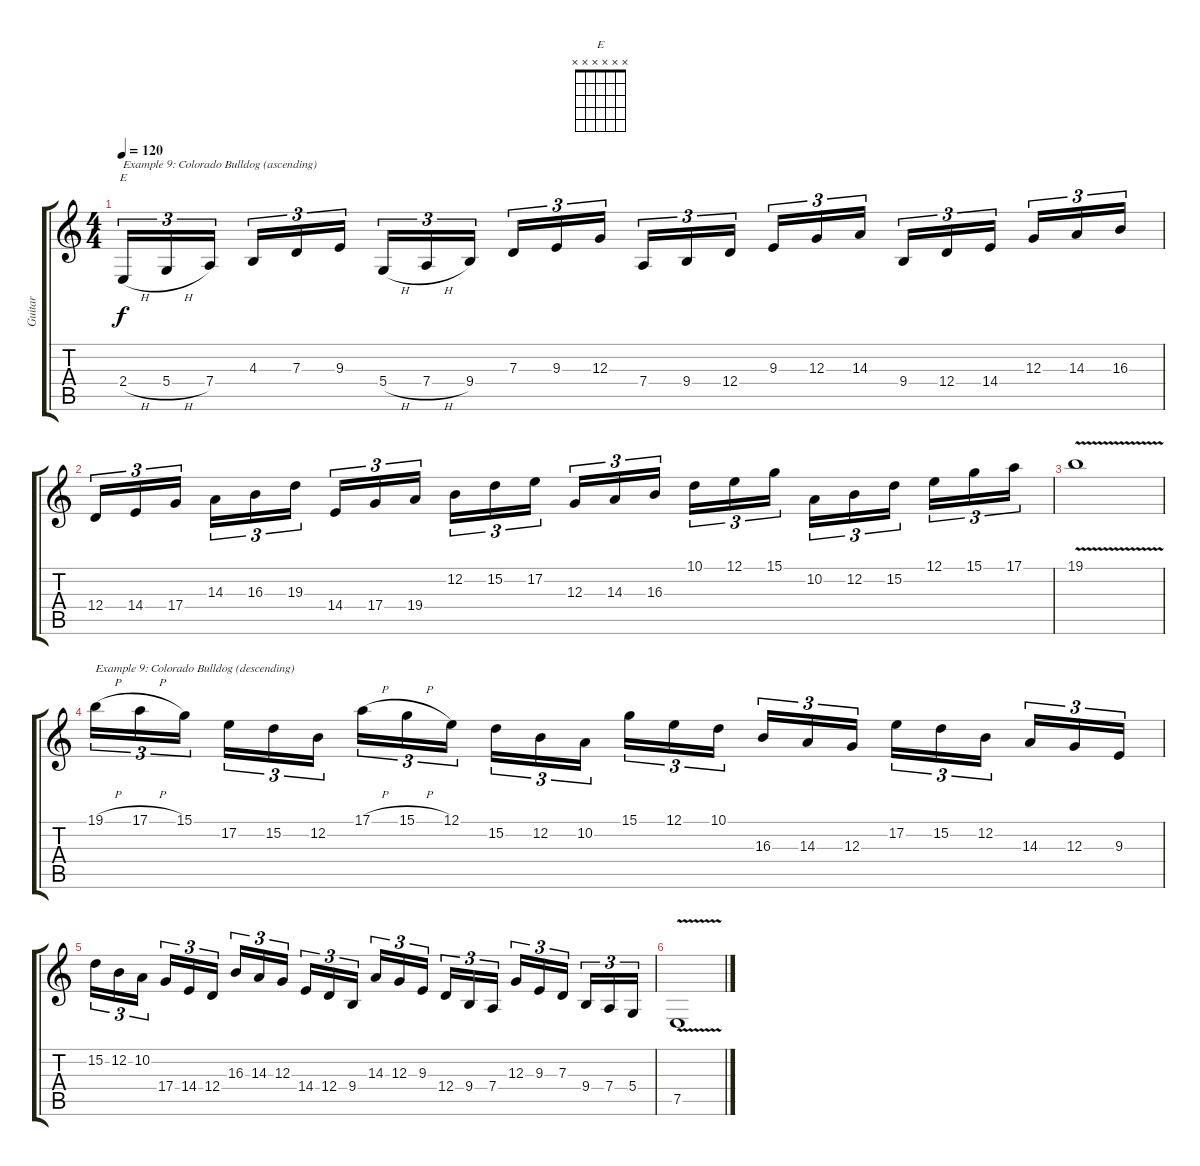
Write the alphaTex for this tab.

\track ("Guitar" "Guitar") {instrument acousticgrandpiano}
\staff {score tabs}
\tuning (E4 B3 G3 D3 A2 E2) {hide}
\chord ("E" x x x x x x)
\ts (4 4)
\tempo 120
\clef g2
\ks c
2.4{h}.16{tu (3 2) ch "E" txt "Example 9: Colorado Bulldog (ascending)" dy f instrument acousticgrandpiano} 5.4{h}.16{tu (3 2)} 7.4.16{tu (3 2)} 4.3.16{tu (3 2)} 7.3.16{tu (3 2)} 9.3.16{tu (3 2)} 5.4{h}.16{tu (3 2)} 7.4{h}.16{tu (3 2)} 9.4.16{tu (3 2)} 7.3.16{tu (3 2)} 9.3.16{tu (3 2)} 12.3.16{tu (3 2)} 7.4.16{tu (3 2)} 9.4.16{tu (3 2)} 12.4.16{tu (3 2)} 9.3.16{tu (3 2)} 12.3.16{tu (3 2)} 14.3.16{tu (3 2)} 9.4.16{tu (3 2)} 12.4.16{tu (3 2)} 14.4.16{tu (3 2)} 12.3.16{tu (3 2)} 14.3.16{tu (3 2)} 16.3.16{tu (3 2)} |
12.4.16{tu (3 2)} 14.4.16{tu (3 2)} 17.4.16{tu (3 2)} 14.3.16{tu (3 2)} 16.3.16{tu (3 2)} 19.3.16{tu (3 2)} 14.4.16{tu (3 2)} 17.4.16{tu (3 2)} 19.4.16{tu (3 2)} 12.2.16{tu (3 2)} 15.2.16{tu (3 2)} 17.2.16{tu (3 2)} 12.3.16{tu (3 2)} 14.3.16{tu (3 2)} 16.3.16{tu (3 2)} 10.1.16{tu (3 2)} 12.1.16{tu (3 2)} 15.1.16{tu (3 2)} 10.2.16{tu (3 2)} 12.2.16{tu (3 2)} 15.2.16{tu (3 2)} 12.1.16{tu (3 2)} 15.1.16{tu (3 2)} 17.1.16{tu (3 2)} |
19.1{v}.1 |
19.1{h}.16{tu (3 2) txt "Example 9: Colorado Bulldog (descending)"} 17.1{h}.16{tu (3 2)} 15.1.16{tu (3 2)} 17.2.16{tu (3 2)} 15.2.16{tu (3 2)} 12.2.16{tu (3 2)} 17.1{h}.16{tu (3 2)} 15.1{h}.16{tu (3 2)} 12.1.16{tu (3 2)} 15.2.16{tu (3 2)} 12.2.16{tu (3 2)} 10.2.16{tu (3 2)} 15.1.16{tu (3 2)} 12.1.16{tu (3 2)} 10.1.16{tu (3 2)} 16.3.16{tu (3 2)} 14.3.16{tu (3 2)} 12.3.16{tu (3 2)} 17.2.16{tu (3 2)} 15.2.16{tu (3 2)} 12.2.16{tu (3 2)} 14.3.16{tu (3 2)} 12.3.16{tu (3 2)} 9.3.16{tu (3 2)} |
15.2.16{tu (3 2)} 12.2.16{tu (3 2)} 10.2.16{tu (3 2)} 17.4.16{tu (3 2)} 14.4.16{tu (3 2)} 12.4.16{tu (3 2)} 16.3.16{tu (3 2)} 14.3.16{tu (3 2)} 12.3.16{tu (3 2)} 14.4.16{tu (3 2)} 12.4.16{tu (3 2)} 9.4.16{tu (3 2)} 14.3.16{tu (3 2)} 12.3.16{tu (3 2)} 9.3.16{tu (3 2)} 12.4.16{tu (3 2)} 9.4.16{tu (3 2)} 7.4.16{tu (3 2)} 12.3.16{tu (3 2)} 9.3.16{tu (3 2)} 7.3.16{tu (3 2)} 9.4.16{tu (3 2)} 7.4.16{tu (3 2)} 5.4.16{tu (3 2)} |
7.5{v}.1
